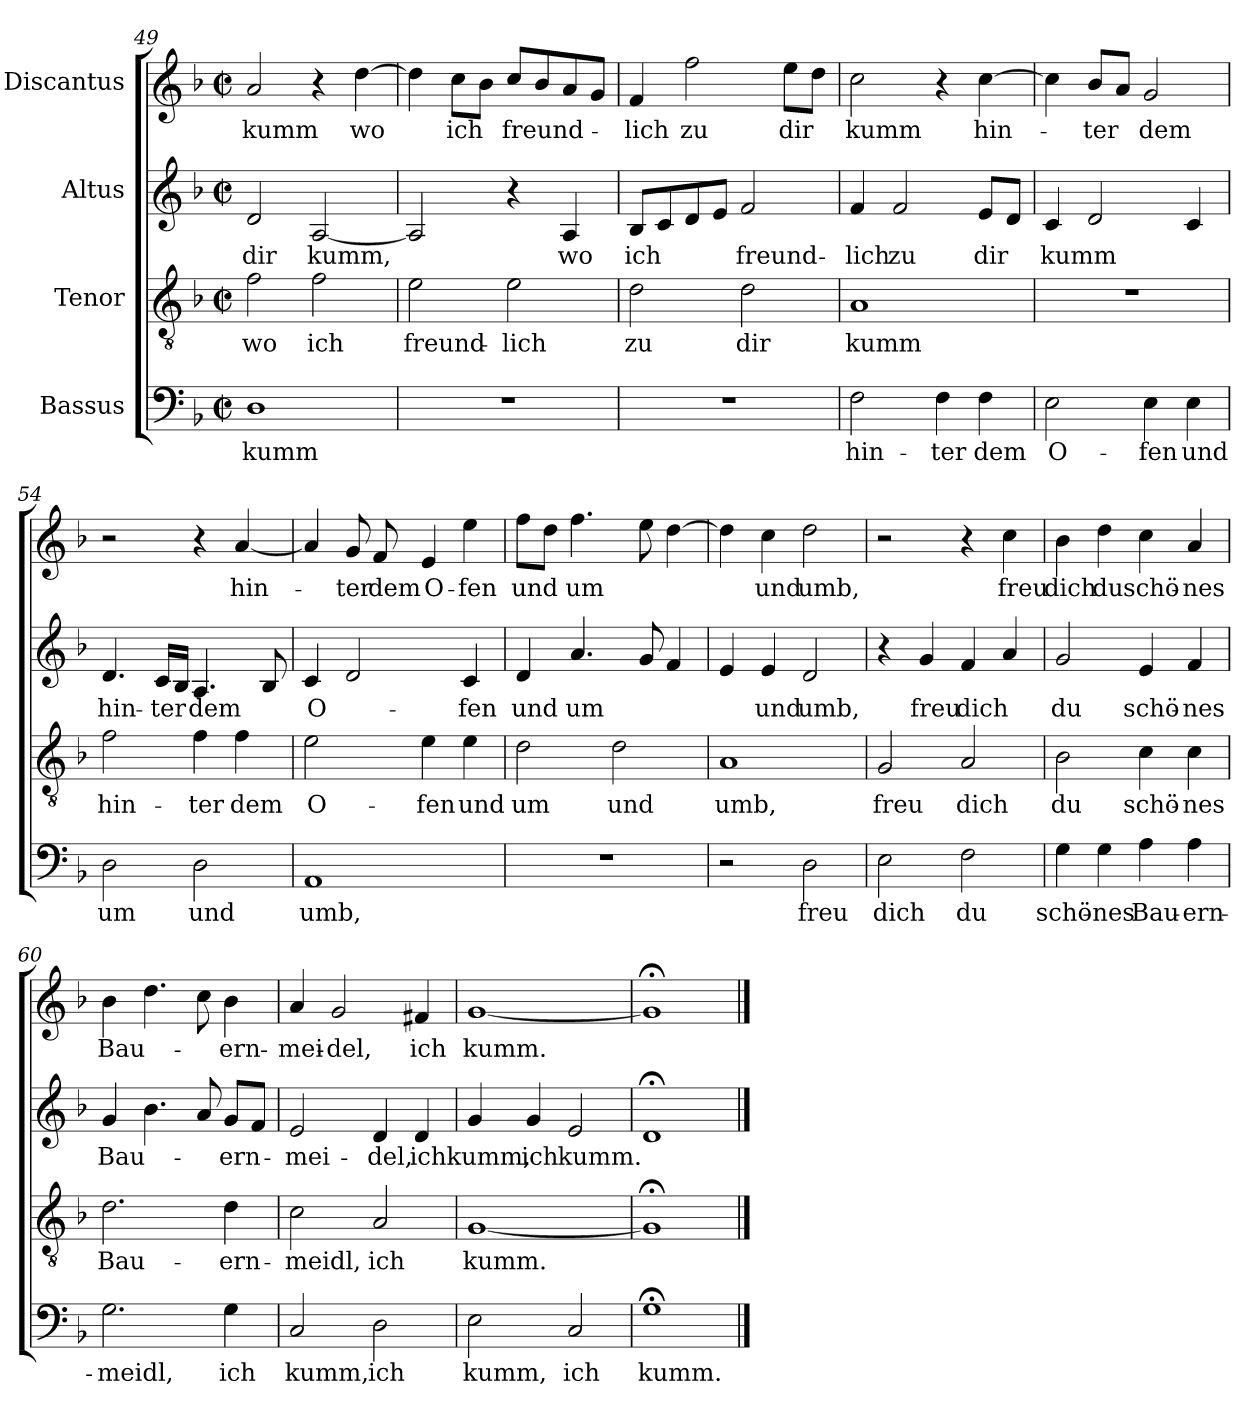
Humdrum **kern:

**kern	**text	**kern	**text	**kern	**text	**kern	**text
*part4	*part4	*part3	*part3	*part2	*part2	*part1	*part1
*staff4	*staff4	*staff3	*staff3	*staff2	*staff2	*staff1	*staff1
*I"Bassus	*	*I"Tenor	*	*I"Altus	*	*I"Discantus	*
*clefF4	*	*clefGv2	*	*clefG2	*	*clefG2	*
*k[b-]	*	*k[b-]	*	*k[b-]	*	*k[b-]	*
*M2/2	*	*M2/2	*	*M2/2	*	*M2/2	*
*met(c|)	*	*met(c|)	*	*met(c|)	*	*met(c|)	*
=49	=49	=49	=49	=49	=49	=49	=49
!	!LO:LY:b	!	!LO:LY:b	!	!LO:LY:b	!	!LO:LY:b
1D	kumm	2f\	wo	2d/	dir	2a/	kumm
!	!	!	!LO:LY:b	!	!LO:LY:b	!	!
.	.	2f\	ich	[2A	kumm,	4r	.
!	!	!	!	!	!	!	!LO:LY:b
.	.	.	.	.	.	[4dd\	wo
=50	=50	=50	=50	=50	=50	=50	=50
!	!	!	!LO:LY:b	!	!	!	!
1r	.	2e\	freund-	2A/]	.	4dd\]	.
!	!	!	!	!	!	!	!LO:LY:b
.	.	.	.	.	.	8cc\L	ich
.	.	.	.	.	.	8b-\J	.
!	!	!	!LO:LY:b	!	!	!	!LO:LY:b
.	.	2e\	-lich	4r	.	8cc/L	freund-
.	.	.	.	.	.	8b-/	.
!	!	!	!	!	!LO:LY:b	!	!
.	.	.	.	4A/	wo	8a/	.
.	.	.	.	.	.	8g/J	.
!!LO:PB:g=z
=51	=51	=51	=51	=51	=51	=51	=51
!	!	!	!LO:LY:b	!	!LO:LY:b	!	!LO:LY:b
1r	.	2d\	zu	8B-/L	ich	4f/	-lich
.	.	.	.	8c/	.	.	.
!	!	!	!	!	!	!	!LO:LY:b
.	.	.	.	8d/	.	2ff\	zu
.	.	.	.	8e/J	.	.	.
!	!	!	!LO:LY:b	!	!LO:LY:b	!	!
.	.	2d\	dir	2f/	freund-	.	.
!	!	!	!	!	!	!	!LO:LY:b
.	.	.	.	.	.	8ee\L	dir
.	.	.	.	.	.	8dd\J	.
=52	=52	=52	=52	=52	=52	=52	=52
!	!LO:LY:b	!	!LO:LY:b	!	!LO:LY:b	!	!LO:LY:b
2F\	hin-	1A	kumm	4f/	-lich	2cc\	kumm
!	!	!	!	!	!LO:LY:b	!	!
.	.	.	.	2f/	zu	.	.
!	!LO:LY:b	!	!	!	!	!	!
4F\	-ter	.	.	.	.	4r	.
!	!LO:LY:b	!	!	!	!LO:LY:b	!	!LO:LY:b
4F\	dem	.	.	8e/L	dir	[4cc\	-hin-
.	.	.	.	8d/J	.	.	.
=53	=53	=53	=53	=53	=53	=53	=53
!	!LO:LY:b	!	!	!	!LO:LY:b	!	!
2E\	O-	1r	.	4c/	kumm	4cc\]	.
!	!	!	!	!	!	!	!LO:LY:b
.	.	.	.	2d/	.	8b-/L	-ter
.	.	.	.	.	.	8a/J	.
!	!LO:LY:b	!	!	!	!	!	!LO:LY:b
4E\	-fen	.	.	.	.	2g/	dem
!	!LO:LY:b	!	!	!	!	!	!
4E\	und	.	.	4c/	.	.	.
=54	=54	=54	=54	=54	=54	=54	=54
!	!LO:LY:b	!	!LO:LY:b	!	!LO:LY:b	!	!
2D\	um	2f\	hin-	4.d/	hin-	2r	.
!	!	!	!	!	!LO:LY:b	!	!
.	.	.	.	16c/LL	-ter	.	.
.	.	.	.	16B-/JJ	.	.	.
!	!LO:LY:b	!	!LO:LY:b	!	!LO:LY:b	!	!
2D\	und	4f\	-ter	4.A/	dem	4r	.
!	!	!	!LO:LY:b	!	!	!	!LO:LY:b
.	.	4f\	dem	.	.	[4a/	hin-
.	.	.	.	8B-/	.	.	.
!!LO:LB:g=z
=55	=55	=55	=55	=55	=55	=55	=55
!	!LO:LY:b	!	!LO:LY:b	!	!LO:LY:b	!	!
1AA	umb,	2e\	O-	4c/	O-	4a/]	.
!	!	!	!	!	!	!	!LO:LY:b
.	.	.	.	2d/	.	8g/	-ter
!	!	!	!	!	!	!	!LO:LY:b
.	.	.	.	.	.	8f/	dem
!	!	!	!LO:LY:b	!	!	!	!LO:LY:b
.	.	4e\	-fen	.	.	4e/	O-
!	!	!	!LO:LY:b	!	!LO:LY:b	!	!LO:LY:b
.	.	4e\	und	4c/	fen	4ee\	fen
=56	=56	=56	=56	=56	=56	=56	=56
!	!	!	!LO:LY:b	!	!LO:LY:b	!	!LO:LY:b
1r	.	2d\	um	4d/	und	8ff\L	und
.	.	.	.	.	.	8dd\J	.
!	!	!	!	!	!LO:LY:b	!	!LO:LY:b
.	.	.	.	4.a/	-um	4.ff\	-um
!	!	!	!LO:LY:b	!	!	!	!
.	.	2d\	und	.	.	.	.
.	.	.	.	8g/	.	8ee\	.
.	.	.	.	4f/	.	[4dd\	.
=57	=57	=57	=57	=57	=57	=57	=57
!	!	!	!LO:LY:b	!	!	!	!
2r	.	1A	umb,	4e/	.	4dd\]	.
!	!	!	!	!	!LO:LY:b	!	!LO:LY:b
.	.	.	.	4e/	und	4cc\	und
!	!LO:LY:b	!	!	!	!LO:LY:b	!	!LO:LY:b
2D\	freu	.	.	2d/	umb,	2dd\	umb,
=58	=58	=58	=58	=58	=58	=58	=58
!	!LO:LY:b	!	!LO:LY:b	!	!	!	!
2E\	dich	2G/	freu	4r	.	2r	.
!	!	!	!	!	!LO:LY:b	!	!
.	.	.	.	4g/	freu	.	.
!	!LO:LY:b	!	!LO:LY:b	!	!LO:LY:b	!	!
2F\	du	2A/	dich	4f/	dich	4r	.
!	!	!	!	!	!	!	!LO:LY:b
.	.	.	.	4a/	.	4cc\	freu
!!LO:LB:g=z
=59	=59	=59	=59	=59	=59	=59	=59
!	!LO:LY:b	!	!LO:LY:b	!	!LO:LY:b	!	!LO:LY:b
4G\	schö-	2B-\	du	2g/	du	4b-\	dich
!	!LO:LY:b	!	!	!	!	!	!LO:LY:b
4G\	-nes	.	.	.	.	4dd\	du
!	!LO:LY:b	!	!LO:LY:b	!	!LO:LY:b	!	!LO:LY:b
4A\	Bau-	4c\	schö-	4e/	schö-	4cc\	schö-
!	!LO:LY:b	!	!LO:LY:b	!	!LO:LY:b	!	!LO:LY:b
4A\	-ern-	4c\	-nes	4f/	-nes	4a/	-nes
=60	=60	=60	=60	=60	=60	=60	=60
!	!LO:LY:b	!	!LO:LY:b	!	!LO:LY:b	!	!LO:LY:b
2.G\	-meidl,	2.d\	Bau-	4g/	Bau-	4b-\	Bau-
.	.	.	.	4.b-\	.	4.dd\	.
.	.	.	.	8a/	.	8cc\	.
!	!LO:LY:b	!	!LO:LY:b	!	!LO:LY:b	!	!LO:LY:b
4G\	ich	4d\	-ern-	8g/L	-ern-	4b-\	-ern-
.	.	.	.	8f/J	.	.	.
=61	=61	=61	=61	=61	=61	=61	=61
!	!LO:LY:b	!	!LO:LY:b	!	!LO:LY:b	!	!LO:LY:b
2C/	kumm,	2c\	-meidl,	2e/	-mei-	4a/	-mei-
!	!	!	!	!	!	!	!LO:LY:b
.	.	.	.	.	.	2g/	-del,
!	!LO:LY:b	!	!LO:LY:b	!	!LO:LY:b	!	!
2D\	ich	2A/	ich	4d/	-del,	.	.
!	!	!	!	!	!LO:LY:b	!	!LO:LY:b
.	.	.	.	4d/	ich	4f#X/	ich
=62	=62	=62	=62	=62	=62	=62	=62
!	!LO:LY:b	!	!LO:LY:b	!	!LO:LY:b	!	!LO:LY:b
2E\	kumm,	[1G	kumm.	4g/	kumm,	[1g	kumm.
!	!	!	!	!	!LO:LY:b	!	!
.	.	.	.	4g/	ich	.	.
!	!LO:LY:b	!	!	!	!LO:LY:b	!	!
2C/	ich	.	.	2e/	kumm.	.	.
=63	=63	=63	=63	=63	=63	=63	=63
!	!LO:LY:b	!	!	!	!	!	!
1G;<	kumm.	1G;<]	.	1d;<	.	1g;<]	.
==	==	==	==	==	==	==	==
*-	*-	*-	*-	*-	*-	*-	*-
